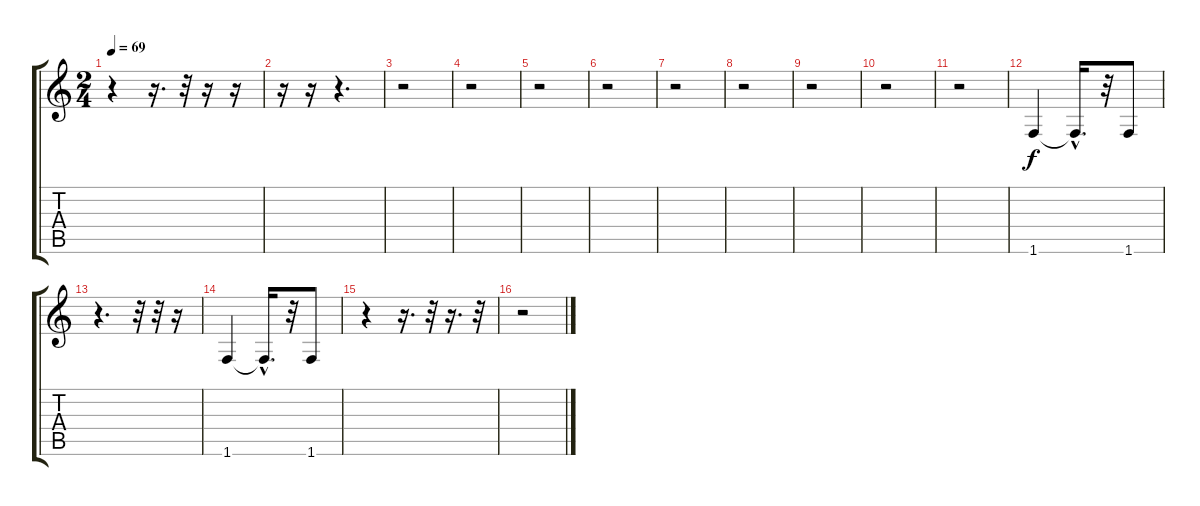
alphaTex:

\track "" {instrument fretlessbass}
\staff {score tabs}
\tuning (E4 B3 G3 D3 A2 E2) {hide}
\ts (2 4)
\tempo 69
\clef g2
\ks c
r.4{dy f} r.16{d} r.32 r.16 r.16 |
r.16 r.16 r.4{d} |
r.2 |
r.2 |
r.2 |
r.2 |
r.2 |
r.2 |
r.2 |
r.2 |
r.2 |
1.6.4 1.6{hac t}.16{d} r.32 1.6.8 |
r.4{d} r.32 r.32 r.16 |
1.6.4 1.6{hac t}.16{d} r.32 1.6.8 |
r.4 r.16{d} r.32 r.16{d} r.32 |
r.2
